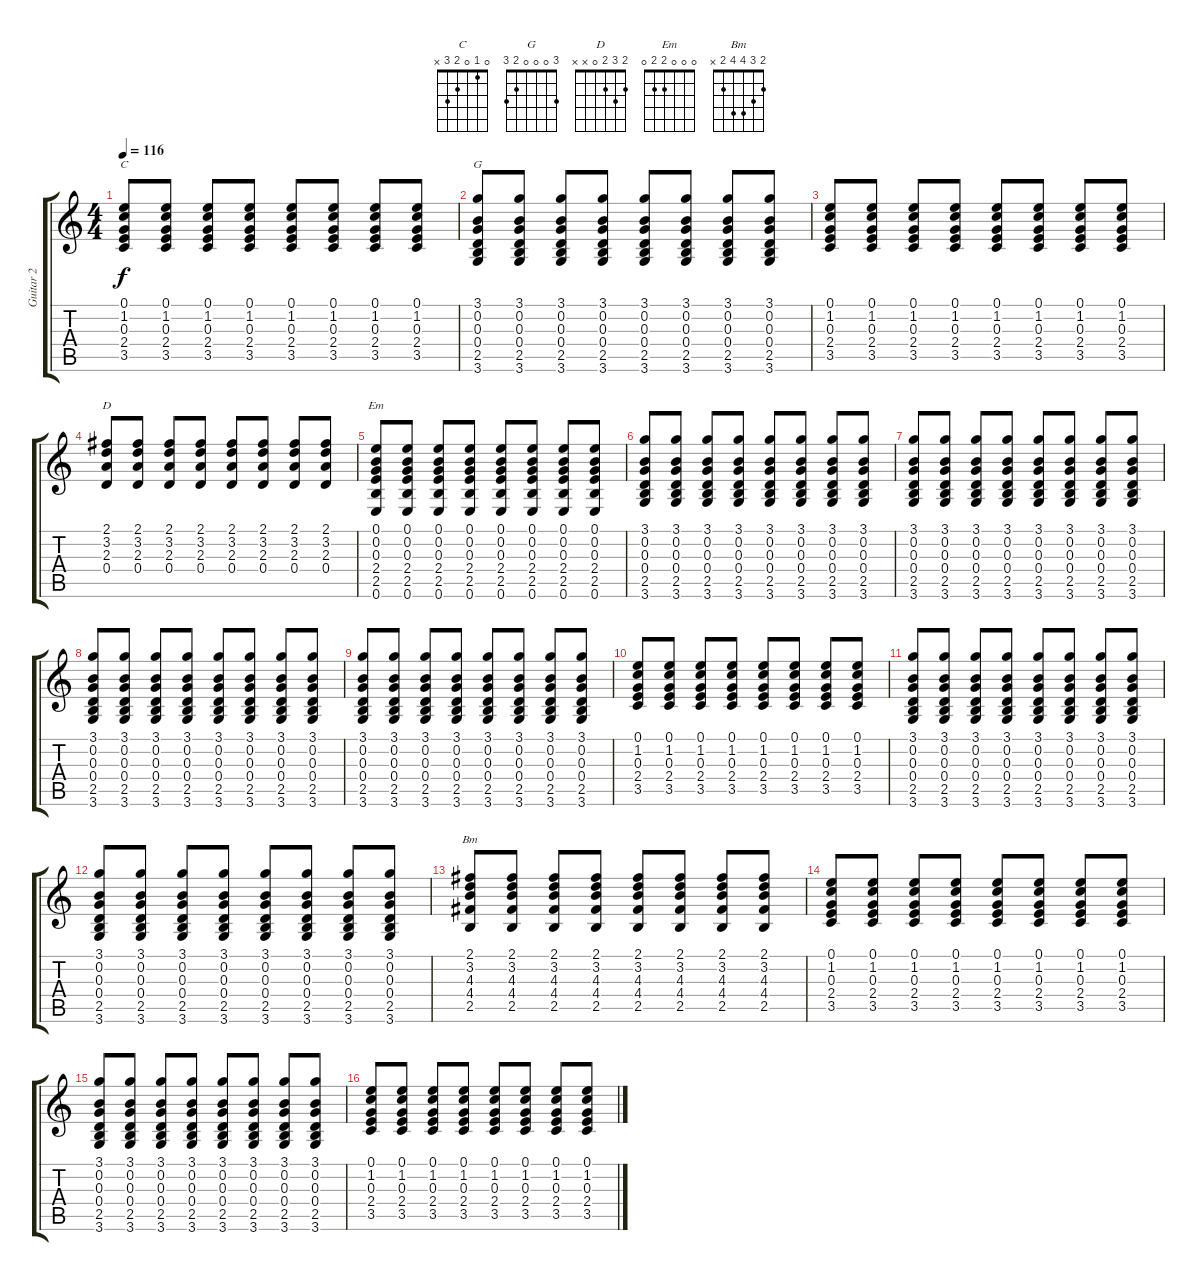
\track ("Guitar 2" "Guitar 2") {instrument acousticguitarsteel}
\staff {score tabs}
\tuning (E4 B3 G3 D3 A2 E2) {hide}
\chord ("C" 0 1 0 2 3 x)
\chord ("G" 3 0 0 0 2 3)
\chord ("D" 2 3 2 0 x x)
\chord ("Em" 0 0 0 2 2 0)
\chord ("Bm" 2 3 4 4 2 x)
\ts (4 4)
\tempo 116
\clef g2
\ks c
(0.1 1.2 0.3 2.4 3.5).8{ch "C" dy f} (0.1 1.2 0.3 2.4 3.5).8 (0.1 1.2 0.3 2.4 3.5).8 (0.1 1.2 0.3 2.4 3.5).8 (0.1 1.2 0.3 2.4 3.5).8 (0.1 1.2 0.3 2.4 3.5).8 (0.1 1.2 0.3 2.4 3.5).8 (0.1 1.2 0.3 2.4 3.5).8 |
(3.1 0.2 0.3 0.4 2.5 3.6).8{ch "G"} (3.1 0.2 0.3 0.4 2.5 3.6).8 (3.1 0.2 0.3 0.4 2.5 3.6).8 (3.1 0.2 0.3 0.4 2.5 3.6).8 (3.1 0.2 0.3 0.4 2.5 3.6).8 (3.1 0.2 0.3 0.4 2.5 3.6).8 (3.1 0.2 0.3 0.4 2.5 3.6).8 (3.1 0.2 0.3 0.4 2.5 3.6).8 |
(0.1 1.2 0.3 2.4 3.5).8 (0.1 1.2 0.3 2.4 3.5).8 (0.1 1.2 0.3 2.4 3.5).8 (0.1 1.2 0.3 2.4 3.5).8 (0.1 1.2 0.3 2.4 3.5).8 (0.1 1.2 0.3 2.4 3.5).8 (0.1 1.2 0.3 2.4 3.5).8 (0.1 1.2 0.3 2.4 3.5).8 |
(2.1 3.2 2.3 0.4).8{ch "D"} (2.1 3.2 2.3 0.4).8 (2.1 3.2 2.3 0.4).8 (2.1 3.2 2.3 0.4).8 (2.1 3.2 2.3 0.4).8 (2.1 3.2 2.3 0.4).8 (2.1 3.2 2.3 0.4).8 (2.1 3.2 2.3 0.4).8 |
(0.1 0.2 0.3 2.4 2.5 0.6).8{ch "Em"} (0.1 0.2 0.3 2.4 2.5 0.6).8 (0.1 0.2 0.3 2.4 2.5 0.6).8 (0.1 0.2 0.3 2.4 2.5 0.6).8 (0.1 0.2 0.3 2.4 2.5 0.6).8 (0.1 0.2 0.3 2.4 2.5 0.6).8 (0.1 0.2 0.3 2.4 2.5 0.6).8 (0.1 0.2 0.3 2.4 2.5 0.6).8 |
(3.1 0.2 0.3 0.4 2.5 3.6).8 (3.1 0.2 0.3 0.4 2.5 3.6).8 (3.1 0.2 0.3 0.4 2.5 3.6).8 (3.1 0.2 0.3 0.4 2.5 3.6).8 (3.1 0.2 0.3 0.4 2.5 3.6).8 (3.1 0.2 0.3 0.4 2.5 3.6).8 (3.1 0.2 0.3 0.4 2.5 3.6).8 (3.1 0.2 0.3 0.4 2.5 3.6).8 |
(3.1 0.2 0.3 0.4 2.5 3.6).8 (3.1 0.2 0.3 0.4 2.5 3.6).8 (3.1 0.2 0.3 0.4 2.5 3.6).8 (3.1 0.2 0.3 0.4 2.5 3.6).8 (3.1 0.2 0.3 0.4 2.5 3.6).8 (3.1 0.2 0.3 0.4 2.5 3.6).8 (3.1 0.2 0.3 0.4 2.5 3.6).8 (3.1 0.2 0.3 0.4 2.5 3.6).8 |
(3.1 0.2 0.3 0.4 2.5 3.6).8 (3.1 0.2 0.3 0.4 2.5 3.6).8 (3.1 0.2 0.3 0.4 2.5 3.6).8 (3.1 0.2 0.3 0.4 2.5 3.6).8 (3.1 0.2 0.3 0.4 2.5 3.6).8 (3.1 0.2 0.3 0.4 2.5 3.6).8 (3.1 0.2 0.3 0.4 2.5 3.6).8 (3.1 0.2 0.3 0.4 2.5 3.6).8 |
(3.1 0.2 0.3 0.4 2.5 3.6).8 (3.1 0.2 0.3 0.4 2.5 3.6).8 (3.1 0.2 0.3 0.4 2.5 3.6).8 (3.1 0.2 0.3 0.4 2.5 3.6).8 (3.1 0.2 0.3 0.4 2.5 3.6).8 (3.1 0.2 0.3 0.4 2.5 3.6).8 (3.1 0.2 0.3 0.4 2.5 3.6).8 (3.1 0.2 0.3 0.4 2.5 3.6).8 |
(0.1 1.2 0.3 2.4 3.5).8 (0.1 1.2 0.3 2.4 3.5).8 (0.1 1.2 0.3 2.4 3.5).8 (0.1 1.2 0.3 2.4 3.5).8 (0.1 1.2 0.3 2.4 3.5).8 (0.1 1.2 0.3 2.4 3.5).8 (0.1 1.2 0.3 2.4 3.5).8 (0.1 1.2 0.3 2.4 3.5).8 |
(3.1 0.2 0.3 0.4 2.5 3.6).8 (3.1 0.2 0.3 0.4 2.5 3.6).8 (3.1 0.2 0.3 0.4 2.5 3.6).8 (3.1 0.2 0.3 0.4 2.5 3.6).8 (3.1 0.2 0.3 0.4 2.5 3.6).8 (3.1 0.2 0.3 0.4 2.5 3.6).8 (3.1 0.2 0.3 0.4 2.5 3.6).8 (3.1 0.2 0.3 0.4 2.5 3.6).8 |
(3.1 0.2 0.3 0.4 2.5 3.6).8 (3.1 0.2 0.3 0.4 2.5 3.6).8 (3.1 0.2 0.3 0.4 2.5 3.6).8 (3.1 0.2 0.3 0.4 2.5 3.6).8 (3.1 0.2 0.3 0.4 2.5 3.6).8 (3.1 0.2 0.3 0.4 2.5 3.6).8 (3.1 0.2 0.3 0.4 2.5 3.6).8 (3.1 0.2 0.3 0.4 2.5 3.6).8 |
(2.1 3.2 4.3 4.4 2.5).8{ch "Bm"} (2.1 3.2 4.3 4.4 2.5).8 (2.1 3.2 4.3 4.4 2.5).8 (2.1 3.2 4.3 4.4 2.5).8 (2.1 3.2 4.3 4.4 2.5).8 (2.1 3.2 4.3 4.4 2.5).8 (2.1 3.2 4.3 4.4 2.5).8 (2.1 3.2 4.3 4.4 2.5).8 |
(0.1 1.2 0.3 2.4 3.5).8 (0.1 1.2 0.3 2.4 3.5).8 (0.1 1.2 0.3 2.4 3.5).8 (0.1 1.2 0.3 2.4 3.5).8 (0.1 1.2 0.3 2.4 3.5).8 (0.1 1.2 0.3 2.4 3.5).8 (0.1 1.2 0.3 2.4 3.5).8 (0.1 1.2 0.3 2.4 3.5).8 |
(3.1 0.2 0.3 0.4 2.5 3.6).8 (3.1 0.2 0.3 0.4 2.5 3.6).8 (3.1 0.2 0.3 0.4 2.5 3.6).8 (3.1 0.2 0.3 0.4 2.5 3.6).8 (3.1 0.2 0.3 0.4 2.5 3.6).8 (3.1 0.2 0.3 0.4 2.5 3.6).8 (3.1 0.2 0.3 0.4 2.5 3.6).8 (3.1 0.2 0.3 0.4 2.5 3.6).8 |
(0.1 1.2 0.3 2.4 3.5).8 (0.1 1.2 0.3 2.4 3.5).8 (0.1 1.2 0.3 2.4 3.5).8 (0.1 1.2 0.3 2.4 3.5).8 (0.1 1.2 0.3 2.4 3.5).8 (0.1 1.2 0.3 2.4 3.5).8 (0.1 1.2 0.3 2.4 3.5).8 (0.1 1.2 0.3 2.4 3.5).8
